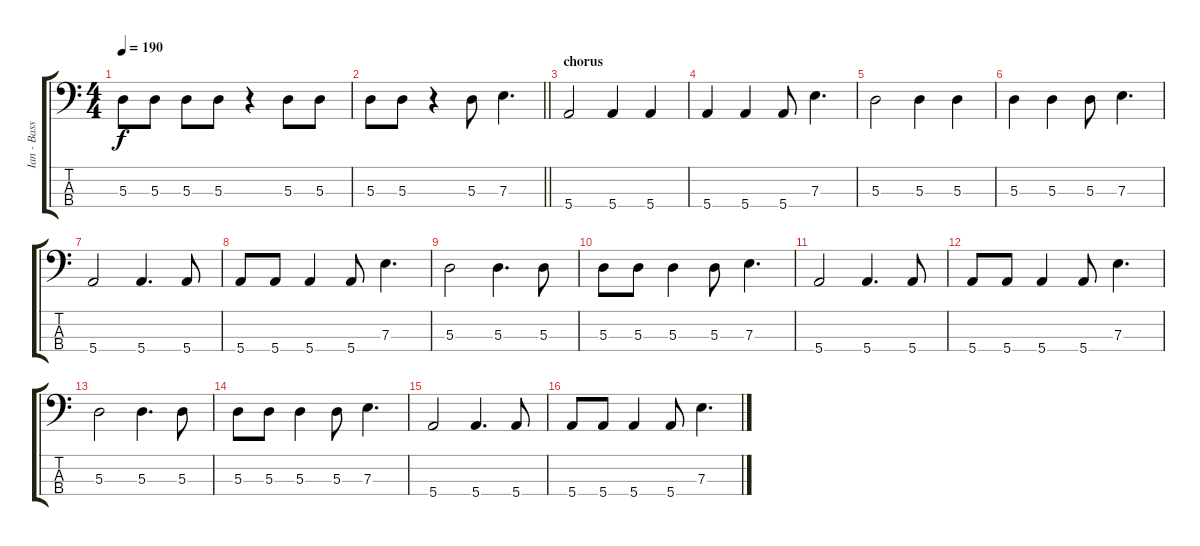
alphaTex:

\track ("Ian - Bass" "Ian - Bass") {instrument electricbassfinger}
\staff {score tabs}
\tuning (G2 D2 A1 E1) {hide}
\ts (4 4)
\tempo 190
\clef f4
\ks c
5.3.8{dy f} 5.3.8 5.3.8 5.3.8 r.4 5.3.8 5.3.8 |
\barLineRight lightlight
5.3.8 5.3.8 r.4 5.3.8 7.3.4{d} |
\section ("" "chorus")
5.4.2 5.4.4 5.4.4 |
5.4.4 5.4.4 5.4.8 7.3.4{d} |
5.3.2 5.3.4 5.3.4 |
5.3.4 5.3.4 5.3.8 7.3.4{d} |
5.4.2 5.4.4{d} 5.4.8 |
5.4.8 5.4.8 5.4.4 5.4.8 7.3.4{d} |
5.3.2 5.3.4{d} 5.3.8 |
5.3.8 5.3.8 5.3.4 5.3.8 7.3.4{d} |
5.4.2 5.4.4{d} 5.4.8 |
5.4.8 5.4.8 5.4.4 5.4.8 7.3.4{d} |
5.3.2 5.3.4{d} 5.3.8 |
5.3.8 5.3.8 5.3.4 5.3.8 7.3.4{d} |
5.4.2 5.4.4{d} 5.4.8 |
5.4.8 5.4.8 5.4.4 5.4.8 7.3.4{d}
